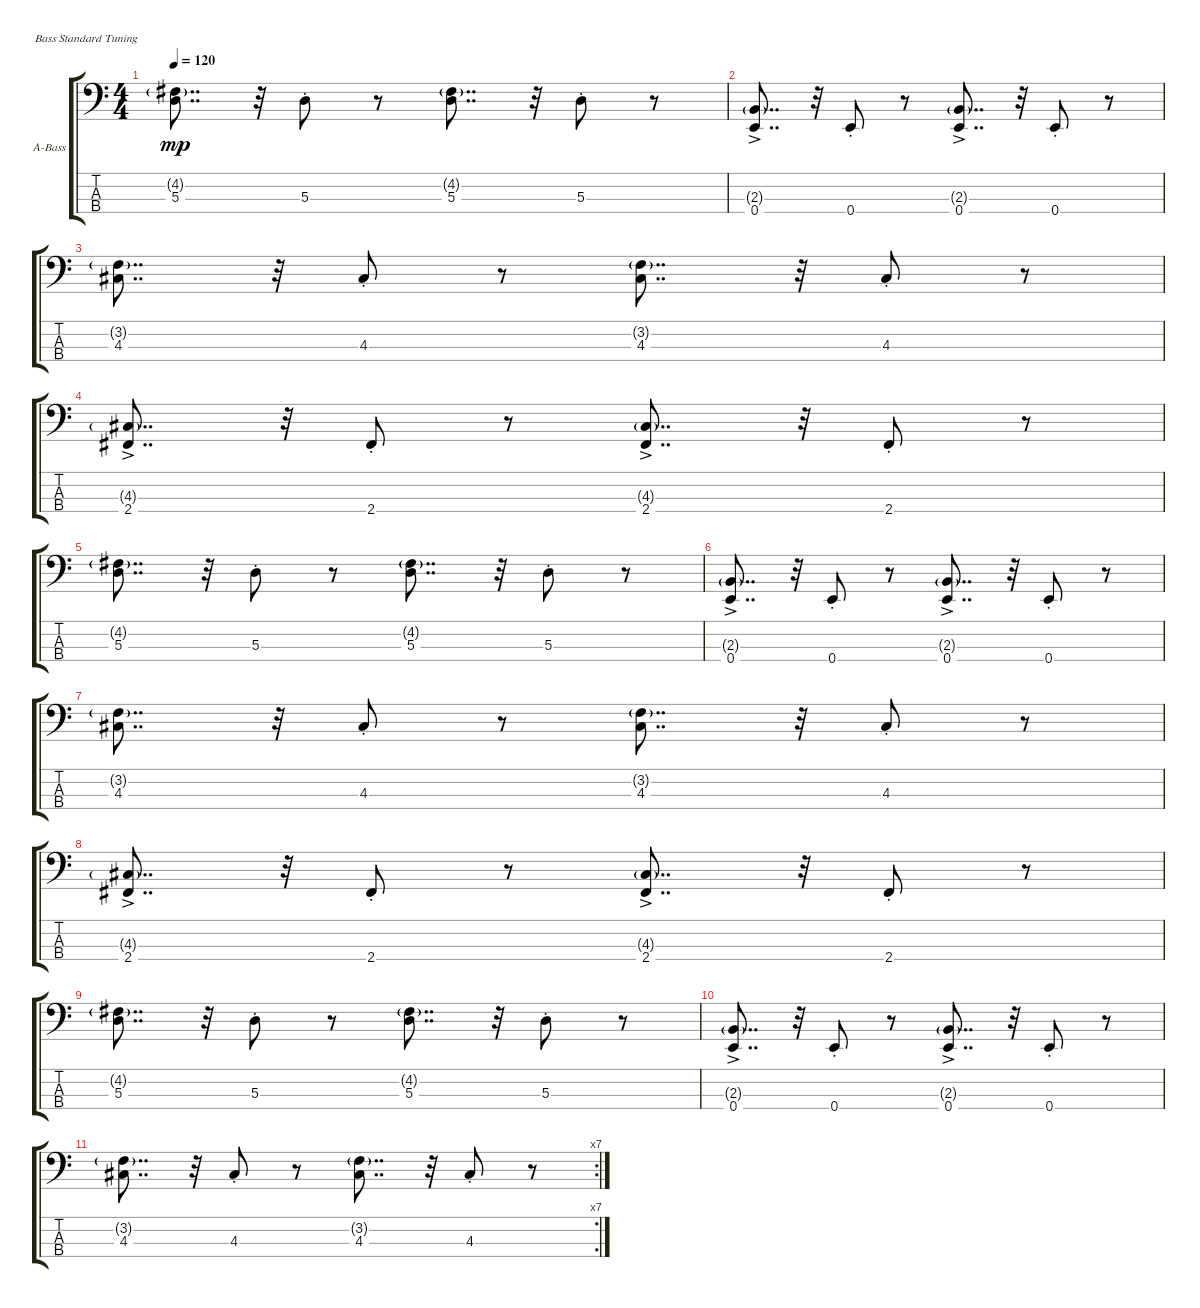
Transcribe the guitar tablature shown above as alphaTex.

\defaultSystemsLayout 4
\bracketExtendMode groupsimilarinstruments
\firstSystemTrackNameOrientation horizontal
\otherSystemsTrackNameOrientation horizontal
\track ("Acoustic Bass" "A-Bass") {instrument acousticbass}
\staff {score tabs}
\tuning (G2 D2 A1 E1)
\ts (4 4)
\tempo 120
\clef f4
\scale
0.333333
\ks c
(5.3 4.2{g}).8{dd dy mp} r.32 5.3{st}.8 r.8 (5.3 4.2{g}).8{dd} r.32 5.3{st}.8 r.8 |
\scale
0.333333 (0.4{ac} 2.3{g}).8{dd} r.32 0.4{st}.8 r.8 (0.4{ac} 2.3{g}).8{dd} r.32 0.4{st}.8 r.8 |
\scale
0.333333 (4.3 3.2{g}).8{dd} r.32 4.3{st}.8 r.8 (4.3 3.2{g}).8{dd} r.32 4.3{st}.8 r.8 |
\scale
0.333333 (2.4{ac} 4.3{g}).8{dd} r.32 2.4{st}.8 r.8 (2.4{ac} 4.3{g}).8{dd} r.32 2.4{st}.8 r.8 |
\scale
0.333333 (5.3 4.2{g}).8{dd} r.32 5.3{st}.8 r.8 (5.3 4.2{g}).8{dd} r.32 5.3{st}.8 r.8 |
\scale
0.333333 (0.4{ac} 2.3{g}).8{dd} r.32 0.4{st}.8 r.8 (0.4{ac} 2.3{g}).8{dd} r.32 0.4{st}.8 r.8 |
\scale
0.333333 (4.3 3.2{g}).8{dd} r.32 4.3{st}.8 r.8 (4.3 3.2{g}).8{dd} r.32 4.3{st}.8 r.8 |
\scale
0.333333 (2.4{ac} 4.3{g}).8{dd} r.32 2.4{st}.8 r.8 (2.4{ac} 4.3{g}).8{dd} r.32 2.4{st}.8 r.8 |
\scale
0.333333 (5.3 4.2{g}).8{dd} r.32 5.3{st}.8 r.8 (5.3 4.2{g}).8{dd} r.32 5.3{st}.8 r.8 |
\scale
0.333333 (0.4{ac} 2.3{g}).8{dd} r.32 0.4{st}.8 r.8 (0.4{ac} 2.3{g}).8{dd} r.32 0.4{st}.8 r.8 |
\rc 7
(4.3 3.2{g}).8{dd} r.32 4.3{st}.8 r.8 (4.3 3.2{g}).8{dd} r.32 4.3{st}.8 r.8
